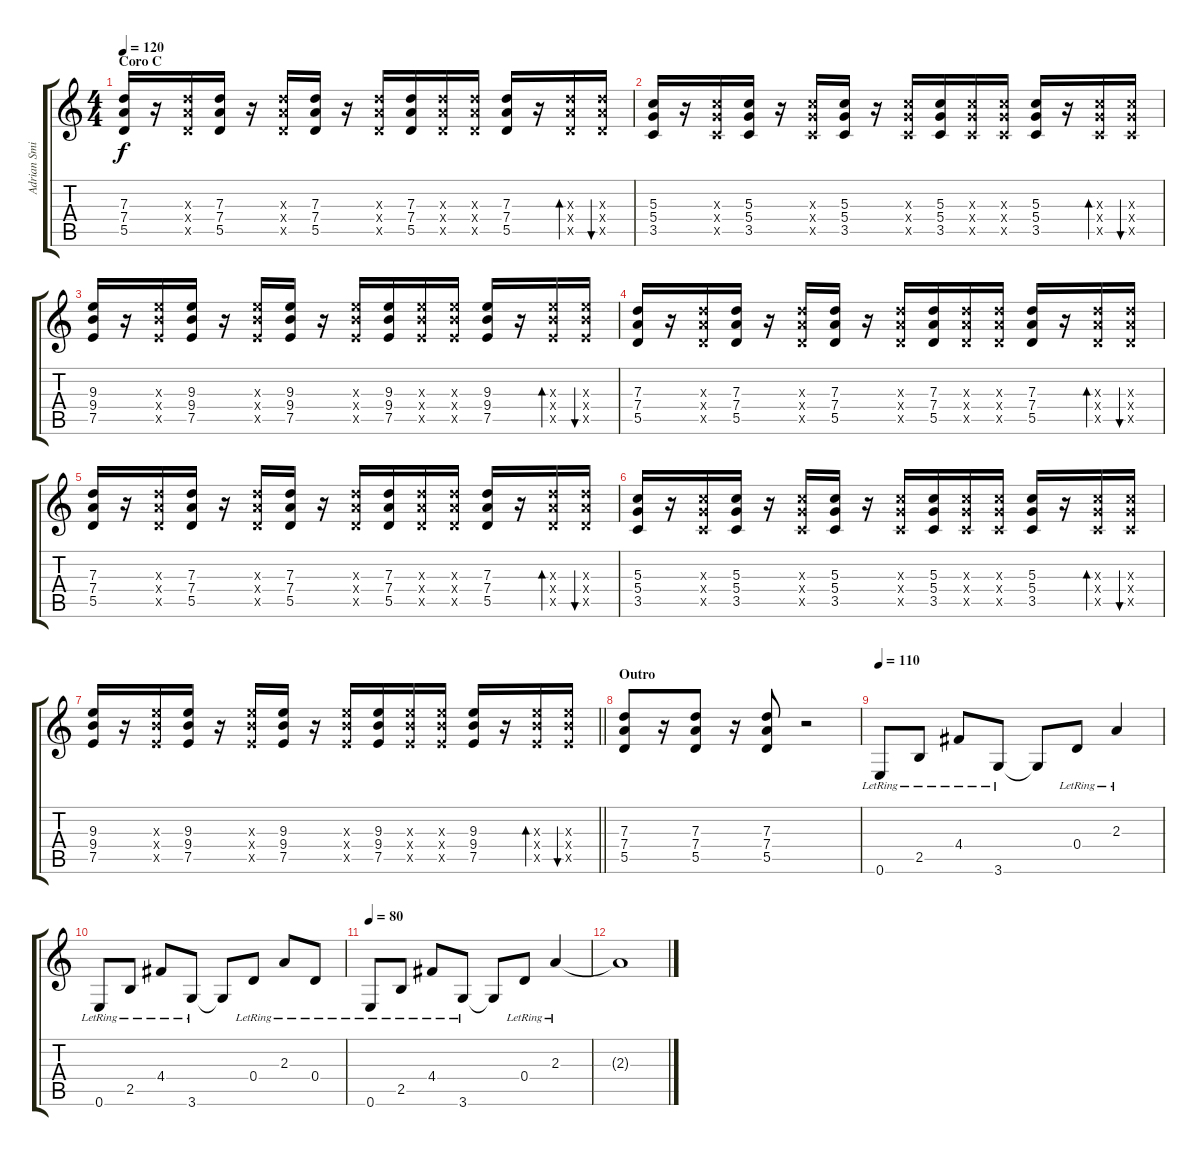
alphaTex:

\track ("Adrian Smith" "Adrian Smi") {instrument distortionguitar}
\staff {score tabs}
\tuning (E4 B3 G3 D3 A2 E2) {hide}
\ts (4 4)
\section ("" "Coro C")
\tempo 120
\clef g2
\ks c
(7.3 7.4 5.5).16{dy f} r.16 (7.3{x} 7.4{x} 5.5{x}).16 (7.3 7.4 5.5).16 r.16 (7.3{x} 7.4{x} 5.5{x}).16 (7.3 7.4 5.5).16 r.16 (7.3{x} 7.4{x} 5.5{x}).16 (7.3 7.4 5.5).16 (7.3{x} 7.4{x} 5.5{x}).16 (7.3{x} 7.4{x} 5.5{x}).16 (7.3 7.4 5.5).16 r.16 (7.3{x} 7.4{x} 5.5{x}).16{bd 60} (7.3{x} 7.4{x} 5.5{x}).16{bu 60} |
(5.3 5.4 3.5).16 r.16 (5.3{x} 5.4{x} 3.5{x}).16 (5.3 5.4 3.5).16 r.16 (5.3{x} 5.4{x} 3.5{x}).16 (5.3 5.4 3.5).16 r.16 (5.3{x} 5.4{x} 3.5{x}).16 (5.3 5.4 3.5).16 (5.3{x} 5.4{x} 3.5{x}).16 (5.3{x} 5.4{x} 3.5{x}).16 (5.3 5.4 3.5).16 r.16 (5.3{x} 5.4{x} 3.5{x}).16{bd 60} (5.3{x} 5.4{x} 3.5{x}).16{bu 60} |
(9.3 9.4 7.5).16 r.16 (9.3{x} 9.4{x} 7.5{x}).16 (9.3 9.4 7.5).16 r.16 (9.3{x} 9.4{x} 7.5{x}).16 (9.3 9.4 7.5).16 r.16 (9.3{x} 9.4{x} 7.5{x}).16 (9.3 9.4 7.5).16 (9.3{x} 9.4{x} 7.5{x}).16 (9.3{x} 9.4{x} 7.5{x}).16 (9.3 9.4 7.5).16 r.16 (9.3{x} 9.4{x} 7.5{x}).16{bd 60} (9.3{x} 9.4{x} 7.5{x}).16{bu 60} |
(7.3 7.4 5.5).16 r.16 (7.3{x} 7.4{x} 5.5{x}).16 (7.3 7.4 5.5).16 r.16 (7.3{x} 7.4{x} 5.5{x}).16 (7.3 7.4 5.5).16 r.16 (7.3{x} 7.4{x} 5.5{x}).16 (7.3 7.4 5.5).16 (7.3{x} 7.4{x} 5.5{x}).16 (7.3{x} 7.4{x} 5.5{x}).16 (7.3 7.4 5.5).16 r.16 (7.3{x} 7.4{x} 5.5{x}).16{bd 60} (7.3{x} 7.4{x} 5.5{x}).16{bu 60} |
(7.3 7.4 5.5).16 r.16 (7.3{x} 7.4{x} 5.5{x}).16 (7.3 7.4 5.5).16 r.16 (7.3{x} 7.4{x} 5.5{x}).16 (7.3 7.4 5.5).16 r.16 (7.3{x} 7.4{x} 5.5{x}).16 (7.3 7.4 5.5).16 (7.3{x} 7.4{x} 5.5{x}).16 (7.3{x} 7.4{x} 5.5{x}).16 (7.3 7.4 5.5).16 r.16 (7.3{x} 7.4{x} 5.5{x}).16{bd 60} (7.3{x} 7.4{x} 5.5{x}).16{bu 60} |
(5.3 5.4 3.5).16 r.16 (5.3{x} 5.4{x} 3.5{x}).16 (5.3 5.4 3.5).16 r.16 (5.3{x} 5.4{x} 3.5{x}).16 (5.3 5.4 3.5).16 r.16 (5.3{x} 5.4{x} 3.5{x}).16 (5.3 5.4 3.5).16 (5.3{x} 5.4{x} 3.5{x}).16 (5.3{x} 5.4{x} 3.5{x}).16 (5.3 5.4 3.5).16 r.16 (5.3{x} 5.4{x} 3.5{x}).16{bd 60} (5.3{x} 5.4{x} 3.5{x}).16{bu 60} |
\barLineRight lightlight
(9.3 9.4 7.5).16 r.16 (9.3{x} 9.4{x} 7.5{x}).16 (9.3 9.4 7.5).16 r.16 (9.3{x} 9.4{x} 7.5{x}).16 (9.3 9.4 7.5).16 r.16 (9.3{x} 9.4{x} 7.5{x}).16 (9.3 9.4 7.5).16 (9.3{x} 9.4{x} 7.5{x}).16 (9.3{x} 9.4{x} 7.5{x}).16 (9.3 9.4 7.5).16 r.16 (9.3{x} 9.4{x} 7.5{x}).16{bd 60} (9.3{x} 9.4{x} 7.5{x}).16{bu 60} |
\section ("" "Outro")
(7.3 7.4 5.5).8 r.16 (7.3 7.4 5.5).8 r.16 (7.3 7.4 5.5).8 r.2 |
\tempo 110
0.6{lr}.8{instrument acousticguitarnylon} 2.5{lr}.8 4.4{lr}.8 3.6{lr}.8 3.6{t}.8 0.4{lr}.8 2.3{lr}.4 |
0.6{lr}.8 2.5{lr}.8 4.4{lr}.8 3.6{lr}.8 3.6{t}.8 0.4{lr}.8 2.3{lr}.8 0.4{lr}.8 |
\tempo 80
0.6{lr}.8 2.5{lr}.8 4.4{lr}.8 3.6{lr}.8 3.6{t}.8 0.4{lr}.8 2.3{lr}.4 |
2.3{t}.1{volume 0}
